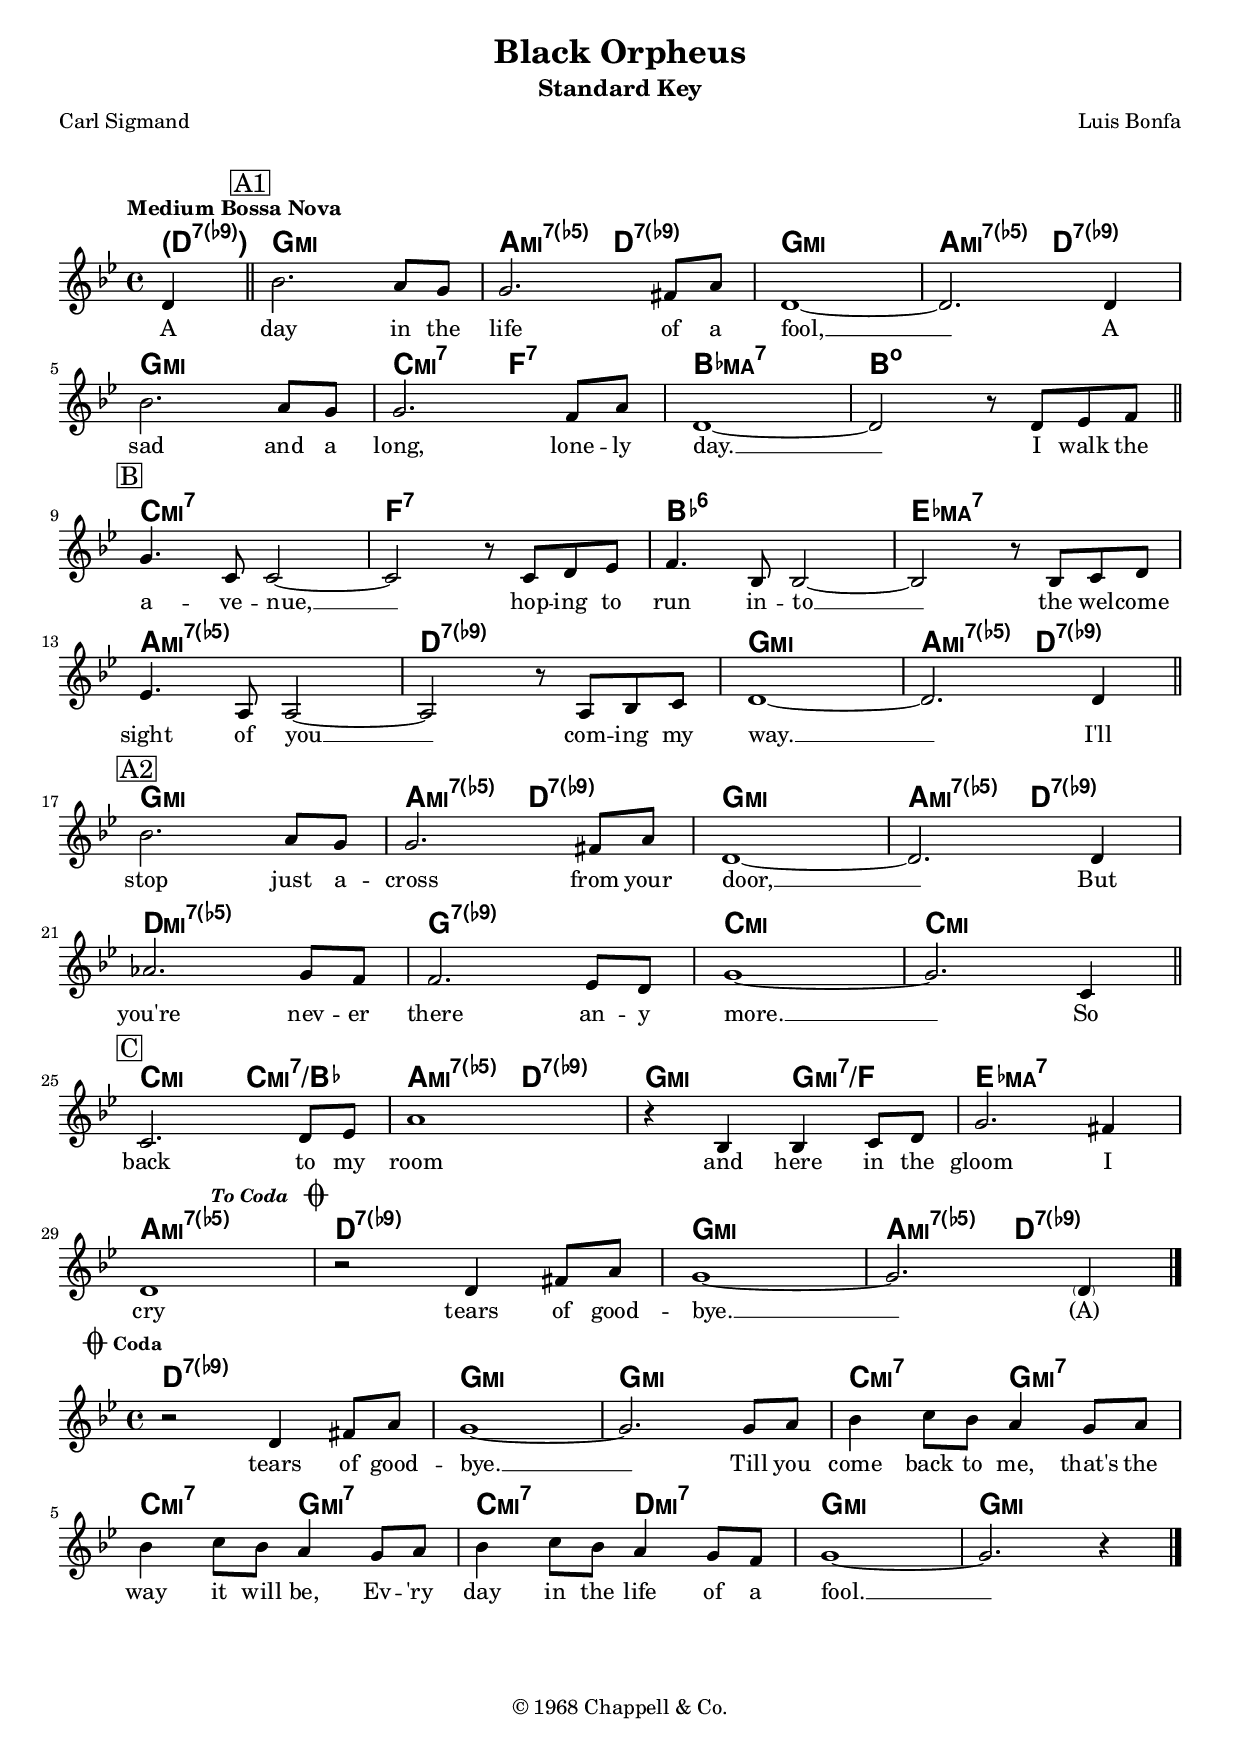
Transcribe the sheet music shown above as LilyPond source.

\version "2.24.0"

\include "english.ly"

instrument = "Standard Key"
whatKey = g
whatClef = "treble"

%% -*- Mode: LilyPond -*-

#(set-global-staff-size 18)

\include "lead-sheets.ily"

\header {
  title = "Black Orpheus"
  subtitle = \instrument
  poet = "Carl Sigmand"
  composer = "Luis Bonfa"
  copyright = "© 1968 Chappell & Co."
}

refrainLyrics = \lyricmode {
  A day in the life of a fool, __
  A sad and a long, lone -- ly day. __
  I walk the a -- ve -- nue, __ hop -- ing to run in -- to __
  the wel -- come sight of you __ com -- ing my way. __
  I'll stop just a -- cross from your door, __
  But you're nev -- er there an -- y more. __
  So back to my room and here in the gloom
  I cry tears of good -- bye. __ (A)
}

refrainChords = \chordmode {
  \chordInsideParens{ e4:7.9- }

  a1:m b2:m7.5- e2:7.9- a1:m b2:m7.5- e2:7.9-
  a1:m d2:m7 g2:7 c1:maj7 cs1:dim7
  d1:m7 g1:7 c1:6 f1:maj7
  b1:m7.5- e1:7.9- a1:m b2:m7.5- e2:7.9-

  a1:m b2:m7.5- e2:7.9- a1:m b2:m7.5- e2:7.9-
  e1:m7.5- a1:7.9- d1:m d1:m
  d2:m d2:m7/c b2:m7.5- e2:7.9- a2:m a2:m7/g f1:maj7
  b1:m7.5- e1:7.9- a1:m b2:m7.5- e2:7.9-
}

refrainKey = a

refrainMelody = \relative f' {
  \time 4/4
  \key \refrainKey \minor
  \clef \whatClef
  \tempo "Medium Bossa Nova"

  \partial 4 e4 |
  \bar "||"

  \mark \markup{ \box "A1" }
  
  c'2. b8 a8 | a2. gs8 b8 | e,1~ | e2. e4 |
  \break
  c'2. b8 a8 | a2. g8 b8 | e,1~ | e2 r8 e8 f8 g8 |
  
  \bar "||"
  \break

  \mark \markup{ \box "B" }
  
  a4. d,8 d2~ | d2 r8 d8 e8 f8 | g4. c,8 c2~ | c2 r8 c8 d8 e8 |
  \break
  f4. b,8 b2~ | b2 r8 b8 c8 d8 | e1~ | e2. e4 |
  
  \bar "||"
  \break

  \mark \markup{ \box "A2" }
  
  c'2. b8 a8 | a2. gs8 b8 | e,1~ | e2. e4 |
  \break
  bf'2. a8 g8 | g2. f8 e8 | a1~ | a2. d,4 |
  
  \bar "||"
  \break

  \mark \markup{ \box "C" }

  d2. e8 f8 | b1 | r4 c,4 c4 d8 e8 | a2. gs4 |
  \break
  e1 | \textToCoda r2 e4 gs8 b8 | a1~ | a2. \parenthesize e4 |

  \bar "|."
}

codaLyrics = \lyricmode {
  tears of good -- bye. __
  Till you come back to me, that's the way it will be,
  Ev -- 'ry day in the life of a fool. __
}

codaChords = \chordmode {
  e1:7.9- a1:m a1:m 
  d2:m7 a2:m7 d2:m7 a2:m7 d2:m7 e2:m7 a1:m a1:m
}

codaKey = a

codaMelody = \relative f' {
  \time 4/4
  \key \codaKey \minor
  \clef \whatClef
  
  \textCoda
  r2 e4 gs8 b8 | a1~ | a2. a8 b8 |
  c4 d8 c8 b4 a8 b8 |
  \break
  c4 d8 c8 b4 a8 b8 | 
  c4 d8 c8 b4 a8 g8 | a1~ | a2. r4 |

  \bar "|."
}

\include "paper.ily"

\markup {
  % Leave a gap after the header
  \vspace #1
}

\include "refrain.ily"
\include "coda.ily"

